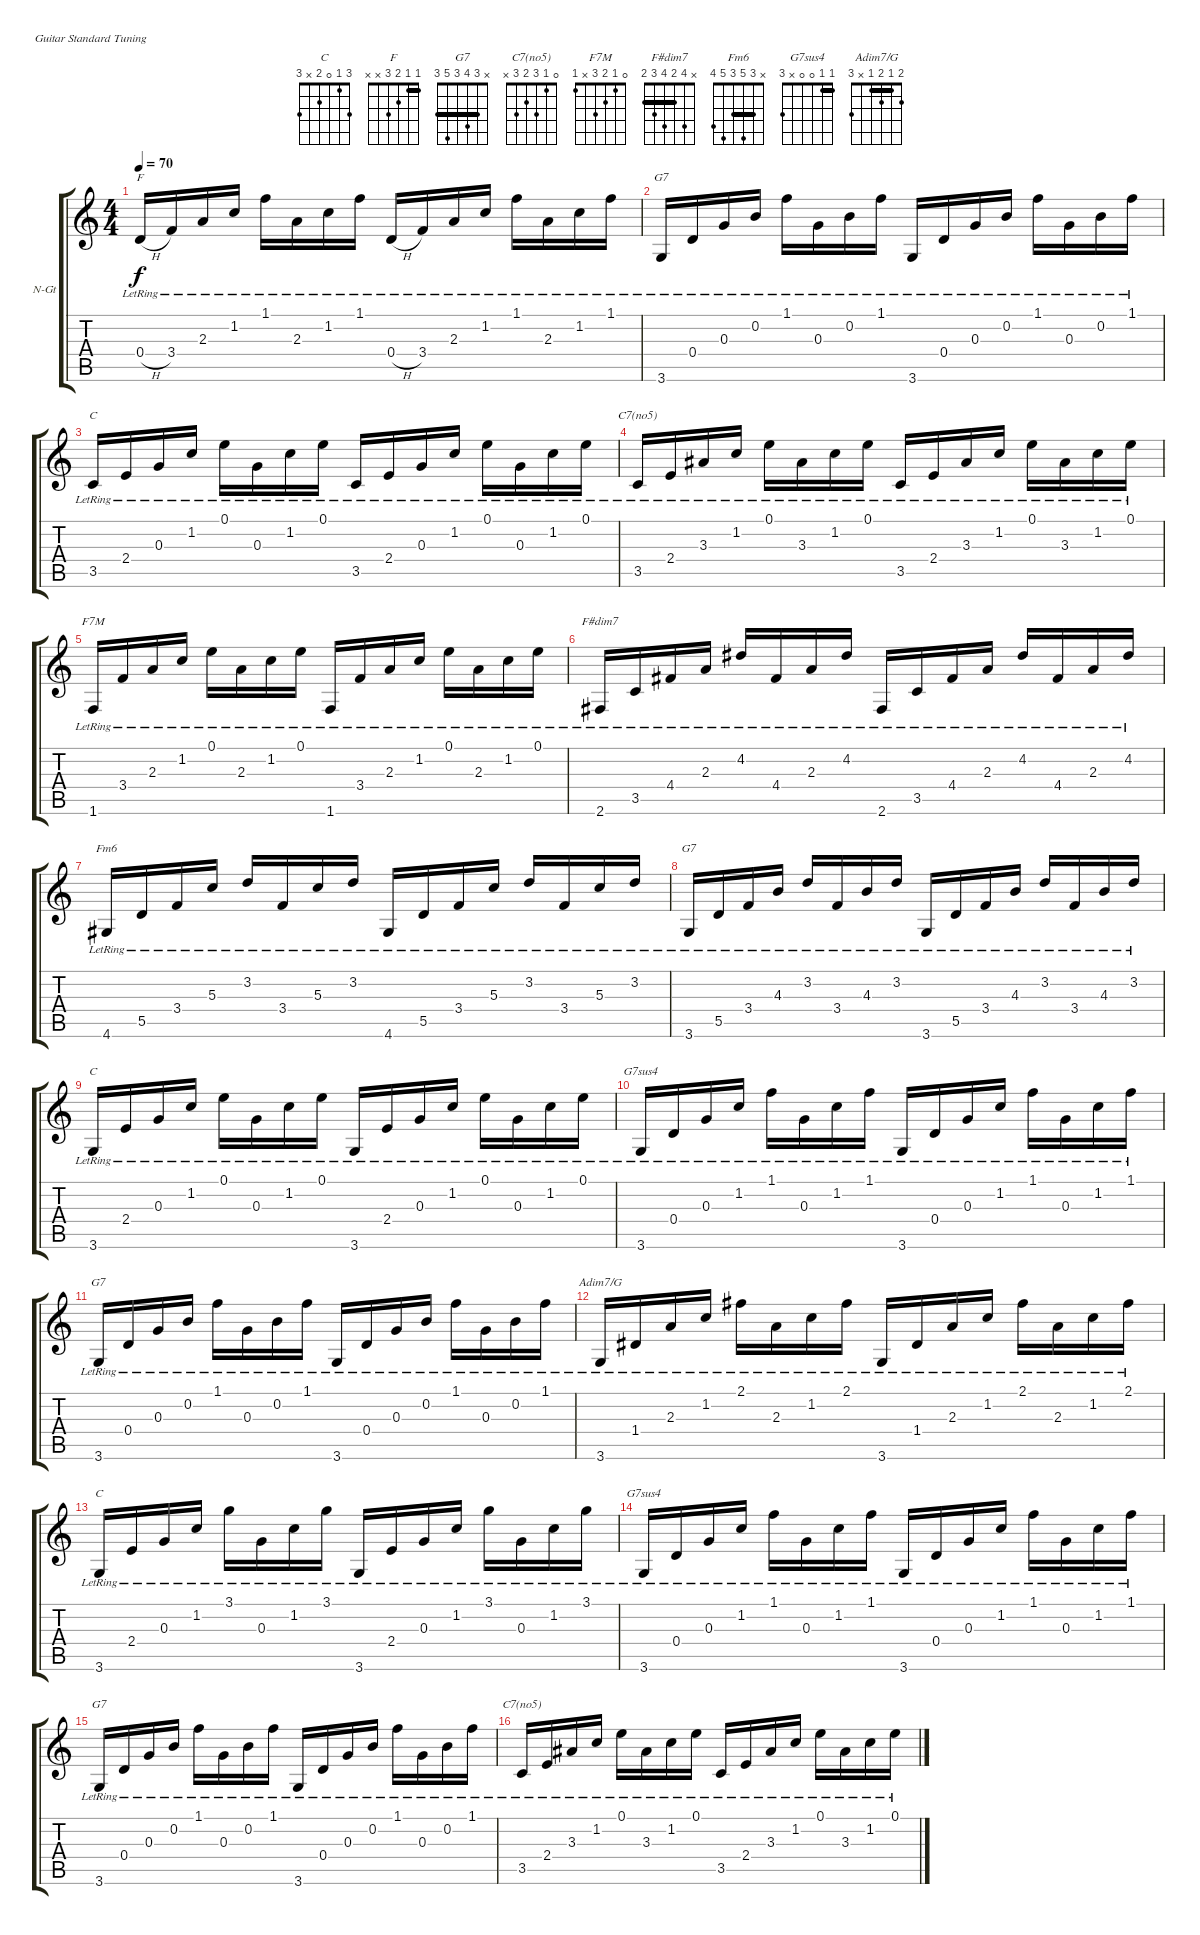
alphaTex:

\bracketExtendMode groupsimilarinstruments
\firstSystemTrackNameOrientation horizontal
\otherSystemsTrackNameOrientation horizontal
\track ("Piste 1" "N-Gt") {instrument acousticguitarnylon}
\staff {score tabs}
\tuning (E4 B3 G3 D3 A2 E2)
\chord ("C" 0 1 0 2 3 x)
\chord ("F" 1 1 2 3 x x) {barre 1}
\chord ("G7" 1 0 0 0 x 3)
\chord ("C7(no5)" 0 1 3 2 3 x)
\chord ("F7M" 0 1 2 3 x 1)
\chord ("F#dim7" x 4 2 4 3 2) {barre 2}
\chord ("Fm6" x 3 5 3 5 4) {barre 3}
\chord ("G7" x 3 4 3 5 3) {barre (3 3)}
\chord ("C" 0 1 0 2 x 3)
\chord ("G7sus4" 1 1 0 0 x 3) {barre 1}
\chord ("Adim7/G" 2 1 2 1 x 3) {barre 1}
\chord ("C" 3 1 0 2 x 3)
\ts (4 4)
\tempo 70
\clef g2
\ks c
0.4{h lr}.16{ch "F" dy f} 3.4{lr}.16 2.3{lr}.16 1.2{lr}.16 1.1{lr}.16 2.3{lr}.16 1.2{lr}.16 1.1{lr}.16 0.4{h lr}.16 3.4{lr}.16 2.3{lr}.16 1.2{lr}.16 1.1{lr}.16 2.3{lr}.16 1.2{lr}.16 1.1{lr}.16 |
3.6{lr}.16{ch "G7"} 0.4{lr}.16 0.3{lr}.16 0.2{lr}.16 1.1{lr}.16 0.3{lr}.16 0.2{lr}.16 1.1{lr}.16 3.6{lr}.16 0.4{lr}.16 0.3{lr}.16 0.2{lr}.16 1.1{lr}.16 0.3{lr}.16 0.2{lr}.16 1.1{lr}.16 |
3.5{lr}.16{ch "C"} 2.4{lr}.16 0.3{lr}.16 1.2{lr}.16 0.1{lr}.16 0.3{lr}.16 1.2{lr}.16 0.1{lr}.16 3.5{lr}.16 2.4{lr}.16 0.3{lr}.16 1.2{lr}.16 0.1{lr}.16 0.3{lr}.16 1.2{lr}.16 0.1{lr}.16 |
3.5{lr}.16{ch "C7(no5)"} 2.4{lr}.16 3.3{lr}.16 1.2{lr}.16 0.1{lr}.16 3.3{lr}.16 1.2{lr}.16 0.1{lr}.16 3.5{lr}.16 2.4{lr}.16 3.3{lr}.16 1.2{lr}.16 0.1{lr}.16 3.3{lr}.16 1.2{lr}.16 0.1{lr}.16 |
1.6{lr}.16{ch "F7M"} 3.4{lr}.16 2.3{lr}.16 1.2{lr}.16 0.1{lr}.16 2.3{lr}.16 1.2{lr}.16 0.1{lr}.16 1.6{lr}.16 3.4{lr}.16 2.3{lr}.16 1.2{lr}.16 0.1{lr}.16 2.3{lr}.16 1.2{lr}.16 0.1{lr}.16 |
2.6{lr}.16{ch "F#dim7"} 3.5{lr}.16 4.4{lr}.16 2.3{lr}.16 4.2{lr}.16 4.4{lr}.16 2.3{lr}.16 4.2{lr}.16 2.6{lr}.16 3.5{lr}.16 4.4{lr}.16 2.3{lr}.16 4.2{lr}.16 4.4{lr}.16 2.3{lr}.16 4.2{lr}.16 |
4.6{lr}.16{ch "Fm6"} 5.5{lr}.16 3.4{lr}.16 5.3{lr}.16 3.2{lr}.16 3.4{lr}.16 5.3{lr}.16 3.2{lr}.16 4.6{lr}.16 5.5{lr}.16 3.4{lr}.16 5.3{lr}.16 3.2{lr}.16 3.4{lr}.16 5.3{lr}.16 3.2{lr}.16 |
3.6{lr}.16{ch "G7"} 5.5{lr}.16 3.4{lr}.16 4.3{lr}.16 3.2{lr}.16 3.4{lr}.16 4.3{lr}.16 3.2{lr}.16 3.6{lr}.16 5.5{lr}.16 3.4{lr}.16 4.3{lr}.16 3.2{lr}.16 3.4{lr}.16 4.3{lr}.16 3.2{lr}.16 |
3.6{lr}.16{ch "C"} 2.4{lr}.16 0.3{lr}.16 1.2{lr}.16 0.1{lr}.16 0.3{lr}.16 1.2{lr}.16 0.1{lr}.16 3.6{lr}.16 2.4{lr}.16 0.3{lr}.16 1.2{lr}.16 0.1{lr}.16 0.3{lr}.16 1.2{lr}.16 0.1{lr}.16 |
3.6{lr}.16{ch "G7sus4"} 0.4{lr}.16 0.3{lr}.16 1.2{lr}.16 1.1{lr}.16 0.3{lr}.16 1.2{lr}.16 1.1{lr}.16 3.6{lr}.16 0.4{lr}.16 0.3{lr}.16 1.2{lr}.16 1.1{lr}.16 0.3{lr}.16 1.2{lr}.16 1.1{lr}.16 |
3.6{lr}.16{ch "G7"} 0.4{lr}.16 0.3{lr}.16 0.2{lr}.16 1.1{lr}.16 0.3{lr}.16 0.2{lr}.16 1.1{lr}.16 3.6{lr}.16 0.4{lr}.16 0.3{lr}.16 0.2{lr}.16 1.1{lr}.16 0.3{lr}.16 0.2{lr}.16 1.1{lr}.16 |
3.6{lr}.16{ch "Adim7/G"} 1.4{lr}.16 2.3{lr}.16 1.2{lr}.16 2.1{lr}.16 2.3{lr}.16 1.2{lr}.16 2.1{lr}.16 3.6{lr}.16 1.4{lr}.16 2.3{lr}.16 1.2{lr}.16 2.1{lr}.16 2.3{lr}.16 1.2{lr}.16 2.1{lr}.16 |
3.6{lr}.16{ch "C"} 2.4{lr}.16 0.3{lr}.16 1.2{lr}.16 3.1{lr}.16 0.3{lr}.16 1.2{lr}.16 3.1{lr}.16 3.6{lr}.16 2.4{lr}.16 0.3{lr}.16 1.2{lr}.16 3.1{lr}.16 0.3{lr}.16 1.2{lr}.16 3.1{lr}.16 |
3.6{lr}.16{ch "G7sus4"} 0.4{lr}.16 0.3{lr}.16 1.2{lr}.16 1.1{lr}.16 0.3{lr}.16 1.2{lr}.16 1.1{lr}.16 3.6{lr}.16 0.4{lr}.16 0.3{lr}.16 1.2{lr}.16 1.1{lr}.16 0.3{lr}.16 1.2{lr}.16 1.1{lr}.16 |
3.6{lr}.16{ch "G7"} 0.4{lr}.16 0.3{lr}.16 0.2{lr}.16 1.1{lr}.16 0.3{lr}.16 0.2{lr}.16 1.1{lr}.16 3.6{lr}.16 0.4{lr}.16 0.3{lr}.16 0.2{lr}.16 1.1{lr}.16 0.3{lr}.16 0.2{lr}.16 1.1{lr}.16 |
3.5{lr}.16{ch "C7(no5)"} 2.4{lr}.16 3.3{lr}.16 1.2{lr}.16 0.1{lr}.16 3.3{lr}.16 1.2{lr}.16 0.1{lr}.16 3.5{lr}.16 2.4{lr}.16 3.3{lr}.16 1.2{lr}.16 0.1{lr}.16 3.3{lr}.16 1.2{lr}.16 0.1{lr}.16
